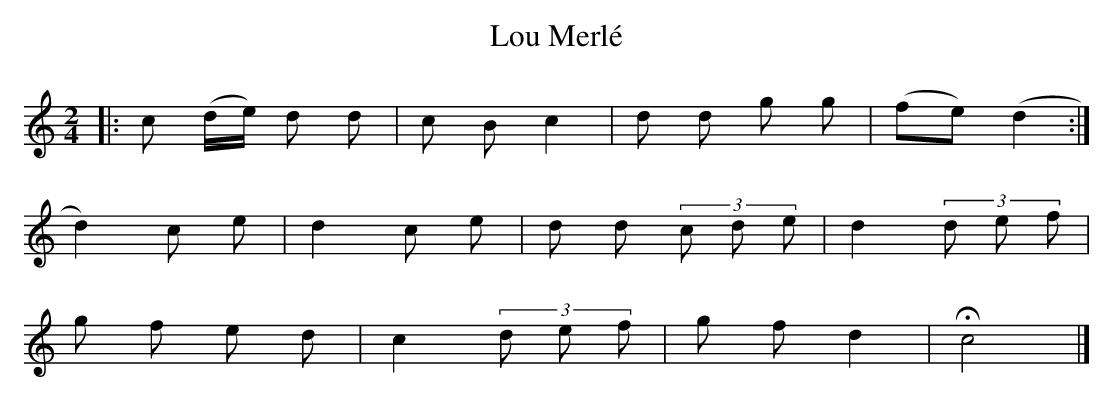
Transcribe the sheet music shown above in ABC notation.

X:1
T:Lou Merlé
M:2/4
L:1/8
K:C
|: c (d/e/) d d | c B c2 | d d g g | (fe) (d2 :|
d2) c e | d2 c e | d d (3 c d e | d2 (3 d e f |
g f e d | c2 (3 d e f | g f d2 | !fermata! c4 |]
